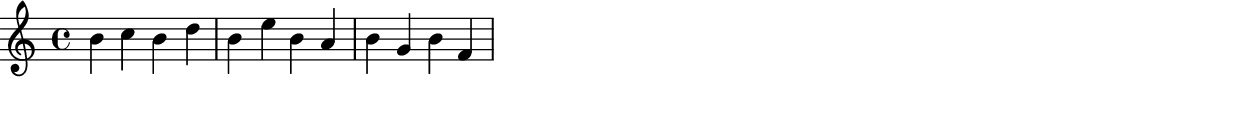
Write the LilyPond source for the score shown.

%% Generated by lilypond-book
%% Options: [exampleindent=10.16\mm,indent=0\mm,line-width=160\mm,paper-height=845.047\pt,paper-width=597.508\pt,papersize='(cons (* 597.508 pt) (* 845.047 pt)),quote]
\include "lilypond-book-preamble.ly"


% ****************************************************************
% Start cut-&-pastable-section
% ****************************************************************

#(ly:set-option 'eps-box-padding 3.000000)



\paper {
  #(set-paper-size '(cons (* 597.508 pt) (* 845.047 pt)))
  indent = 0\mm
  line-width = 160\mm
  % offset the left padding, also add 1mm as lilypond creates cropped
  % images with a little space on the right
  line-width = #(- line-width (* mm  3.000000) (* mm 1))
  line-width = 160\mm - 2.0 * 10.16\mm
  % offset the left padding, also add 1mm as lilypond creates cropped
  % images with a little space on the right
  line-width = #(- line-width (* mm  3.000000) (* mm 1))
}

\layout {
  
}




% ****************************************************************
% ly snippet:
% ****************************************************************
\sourcefileline 177
\relative {
  b' c  % c (Do) è uno spazio rigo sopra, quindi è il Do sopra
  b d   % d (Re) è sopra di 2 o sotto di 5, quindi è il Re sopra
  b e   % e (Mi) è sopra di 3 o sotto di 4, quindi è il Mi sopra
  b a   % a (La) è sopra di 6 o sotto di 1, quindi è il La sotto
  b g   % g (Sol) è sopra di 5 o sotto di 2, quindi è il Sol sotto
  b f   % f (Fa) è sopra di 4 o sotto di 3, quindi è il Fa sotto
}


% ****************************************************************
% end ly snippet
% ****************************************************************
